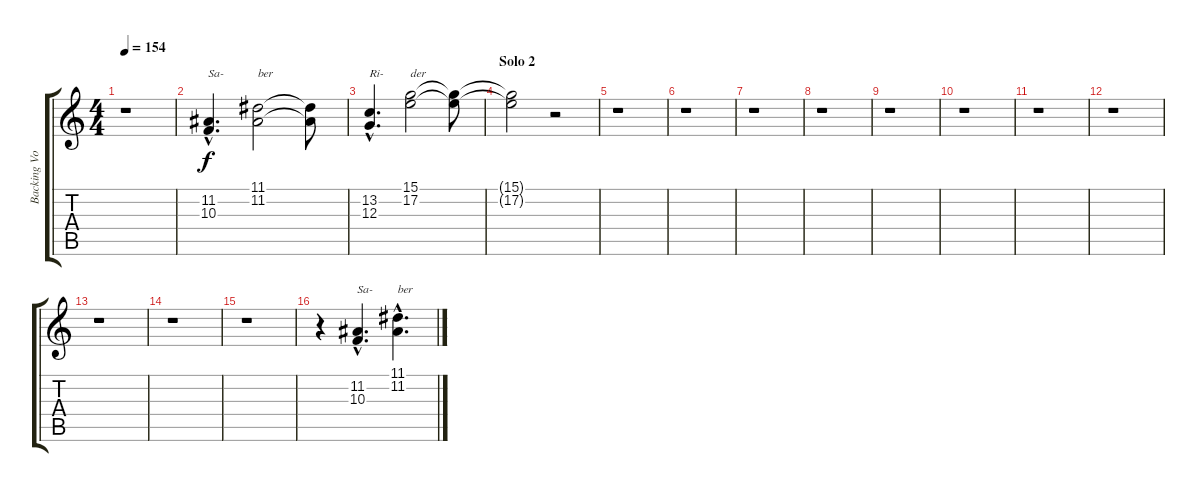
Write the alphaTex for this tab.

\track ("Backing Vocals" "Backing Vo") {instrument choiraahs}
\staff {score tabs}
\tuning (E4 B3 G3 D3 A2 E2) {hide}
\ts (4 4)
\tempo 154
\clef g2
\ks c
r.1{dy f} |
(11.2{hac} 10.3{hac}).4{d txt "Sa-"} (11.1 11.2).2{txt "ber"} (11.1{t} 11.2{t}).8 |
(13.2{hac} 12.3{hac}).4{d txt "Ri-"} (15.1 17.2).2{txt "der"} (15.1{t} 17.2{t}).8 |
\section ("" "Solo 2")
(15.1{t} 17.2{t}).2 r.2 |
r.1 |
r.1 |
r.1 |
r.1 |
r.1 |
r.1 |
r.1 |
r.1 |
r.1 |
r.1 |
r.1 |
r.4 (11.2{hac} 10.3{hac}).4{d txt "Sa-"} (11.1{hac} 11.2{hac}).4{d txt "ber"}
